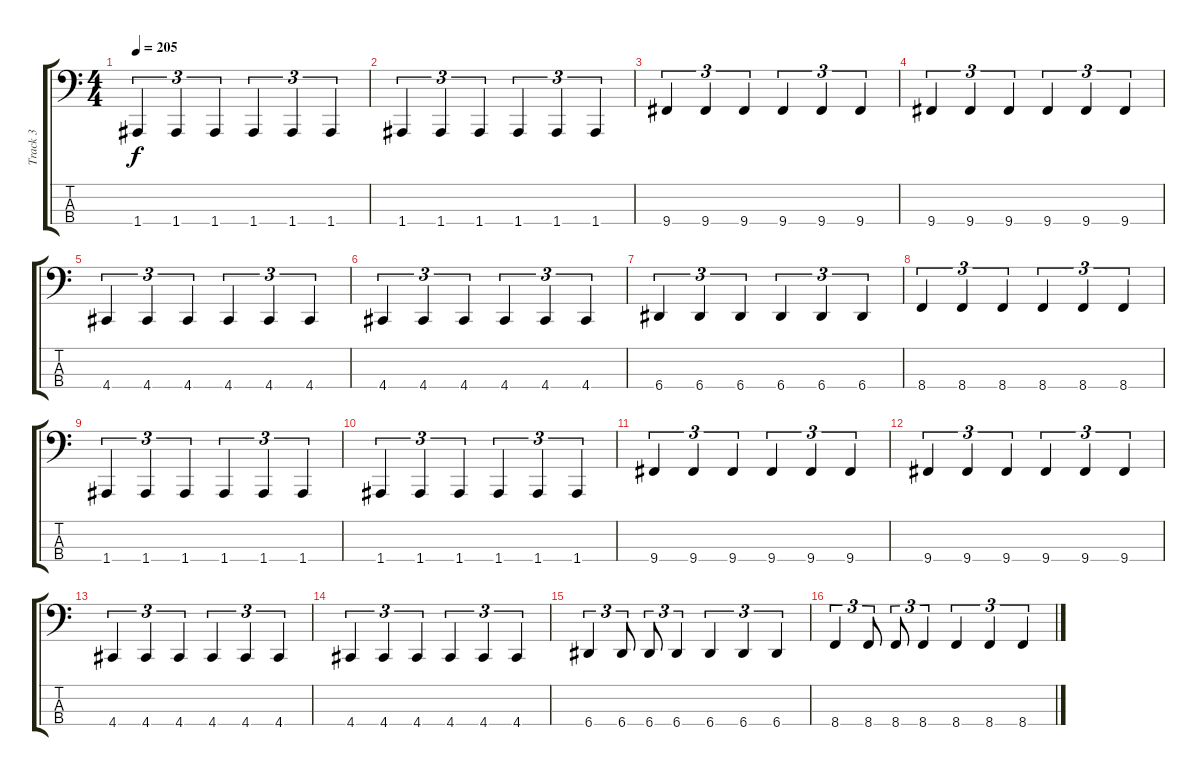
\track ("Track 3" "Track 3") {instrument electricbasspick}
\staff {score tabs}
\tuning (D2 A1 E1 A0) {hide}
\ts (4 4)
\tempo 205
\clef f4
\ks c
1.4.4{tu (3 2) dy f} 1.4.4{tu (3 2)} 1.4.4{tu (3 2)} 1.4.4{tu (3 2)} 1.4.4{tu (3 2)} 1.4.4{tu (3 2)} |
1.4.4{tu (3 2)} 1.4.4{tu (3 2)} 1.4.4{tu (3 2)} 1.4.4{tu (3 2)} 1.4.4{tu (3 2)} 1.4.4{tu (3 2)} |
9.4.4{tu (3 2)} 9.4.4{tu (3 2)} 9.4.4{tu (3 2)} 9.4.4{tu (3 2)} 9.4.4{tu (3 2)} 9.4.4{tu (3 2)} |
9.4.4{tu (3 2)} 9.4.4{tu (3 2)} 9.4.4{tu (3 2)} 9.4.4{tu (3 2)} 9.4.4{tu (3 2)} 9.4.4{tu (3 2)} |
4.4.4{tu (3 2)} 4.4.4{tu (3 2)} 4.4.4{tu (3 2)} 4.4.4{tu (3 2)} 4.4.4{tu (3 2)} 4.4.4{tu (3 2)} |
4.4.4{tu (3 2)} 4.4.4{tu (3 2)} 4.4.4{tu (3 2)} 4.4.4{tu (3 2)} 4.4.4{tu (3 2)} 4.4.4{tu (3 2)} |
6.4.4{tu (3 2)} 6.4.4{tu (3 2)} 6.4.4{tu (3 2)} 6.4.4{tu (3 2)} 6.4.4{tu (3 2)} 6.4.4{tu (3 2)} |
8.4.4{tu (3 2)} 8.4.4{tu (3 2)} 8.4.4{tu (3 2)} 8.4.4{tu (3 2)} 8.4.4{tu (3 2)} 8.4.4{tu (3 2)} |
1.4.4{tu (3 2)} 1.4.4{tu (3 2)} 1.4.4{tu (3 2)} 1.4.4{tu (3 2)} 1.4.4{tu (3 2)} 1.4.4{tu (3 2)} |
1.4.4{tu (3 2)} 1.4.4{tu (3 2)} 1.4.4{tu (3 2)} 1.4.4{tu (3 2)} 1.4.4{tu (3 2)} 1.4.4{tu (3 2)} |
9.4.4{tu (3 2)} 9.4.4{tu (3 2)} 9.4.4{tu (3 2)} 9.4.4{tu (3 2)} 9.4.4{tu (3 2)} 9.4.4{tu (3 2)} |
9.4.4{tu (3 2)} 9.4.4{tu (3 2)} 9.4.4{tu (3 2)} 9.4.4{tu (3 2)} 9.4.4{tu (3 2)} 9.4.4{tu (3 2)} |
4.4.4{tu (3 2)} 4.4.4{tu (3 2)} 4.4.4{tu (3 2)} 4.4.4{tu (3 2)} 4.4.4{tu (3 2)} 4.4.4{tu (3 2)} |
4.4.4{tu (3 2)} 4.4.4{tu (3 2)} 4.4.4{tu (3 2)} 4.4.4{tu (3 2)} 4.4.4{tu (3 2)} 4.4.4{tu (3 2)} |
6.4.4{tu (3 2)} 6.4.8{tu (3 2)} 6.4.8{tu (3 2)} 6.4.4{tu (3 2)} 6.4.4{tu (3 2)} 6.4.4{tu (3 2)} 6.4.4{tu (3 2)} |
8.4.4{tu (3 2)} 8.4.8{tu (3 2)} 8.4.8{tu (3 2)} 8.4.4{tu (3 2)} 8.4.4{tu (3 2)} 8.4.4{tu (3 2)} 8.4.4{tu (3 2)}
